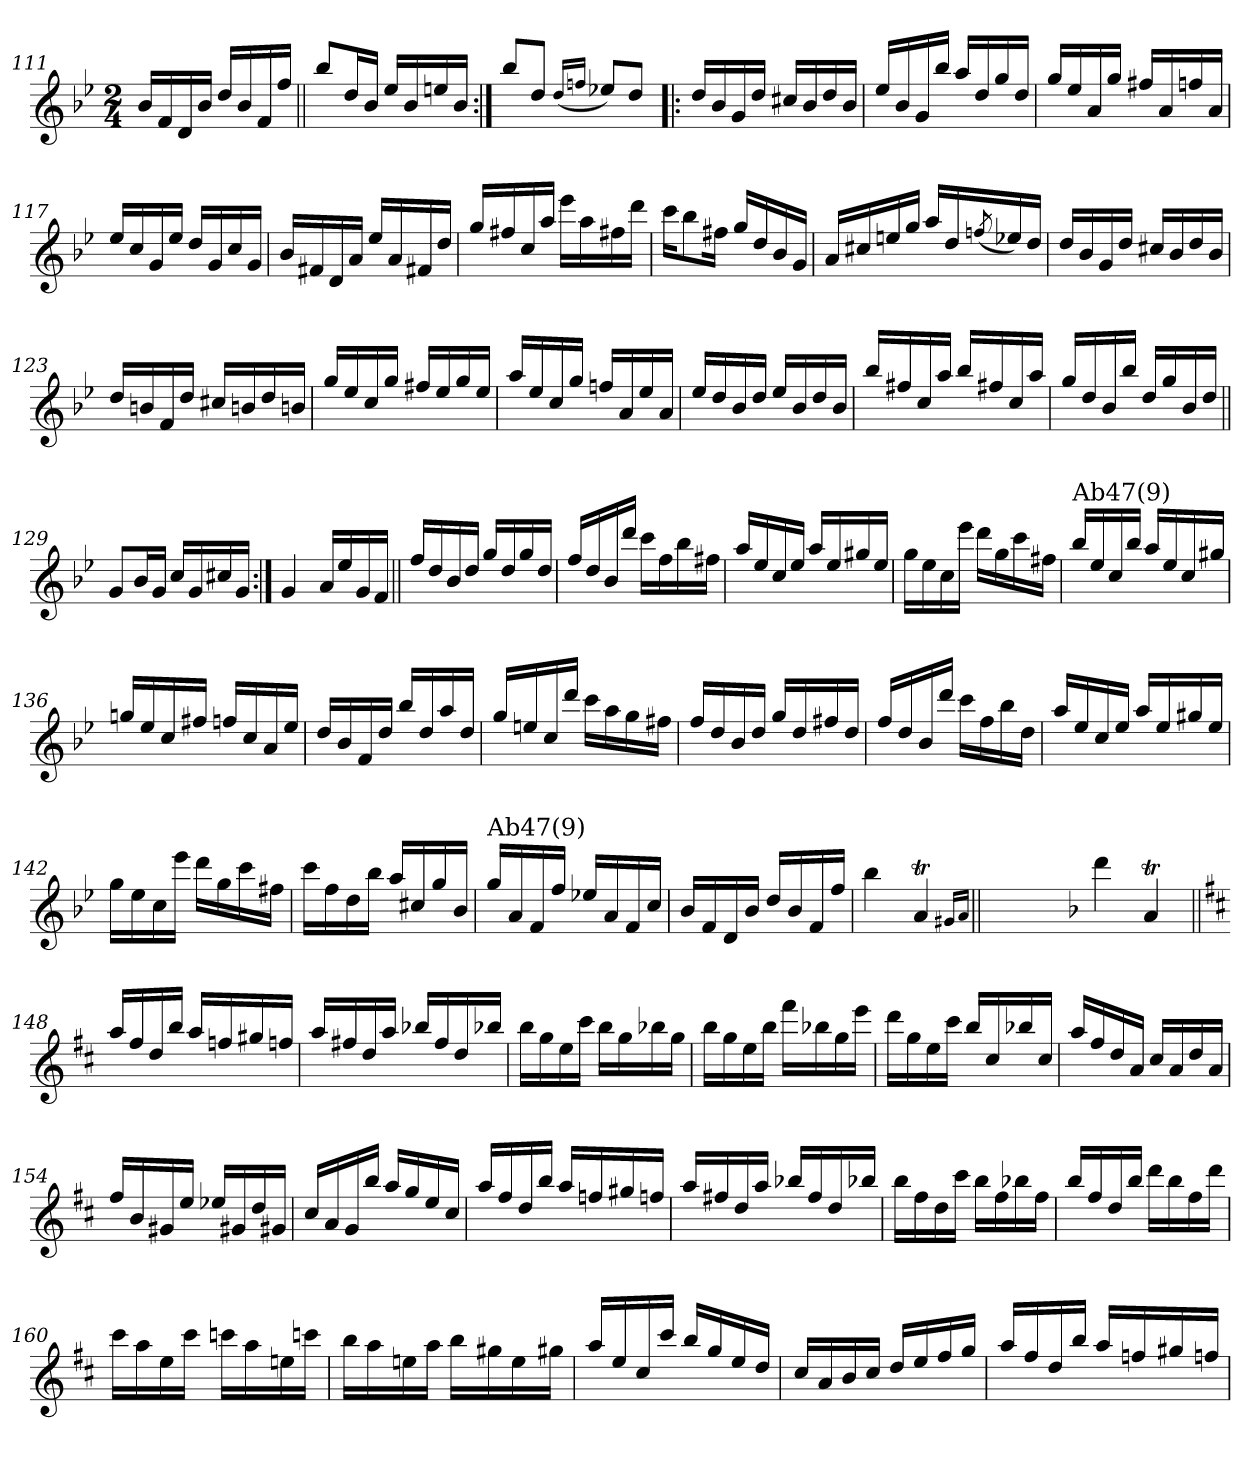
**kern
*part1
*staff1
*clefG2
*k[b-e-]
*B-:
*M2/4
=111
16b-/LL
16f/
16d/
16b-/JJ
16dd/LL
16b-/
16f/
16ff/JJ
!!LO:LB:g=z
=112||
8bb-/L
16dd/L
16b-/JJ
16ee-/LL
16b-/
16een/
16b-/JJ
=113:|!
8bb-/L
8dd/J
(<16qdd/LL
16qffn/JJ
8ee-X/L)
8dd/J
=114!|:
16dd/LL
16b-/
16g/
16dd/JJ
16cc#X/LL
16b-/
16dd/
16b-/JJ
=115
16ee-/LL
16b-/
16g/
16bb-/JJ
16aa/LL
16dd/
16gg/
16dd/JJ
=116
16gg/LL
16ee-/
16a/
16gg/JJ
16ff#X/LL
16a/
16ffn/
16a/JJ
!!LO:PB:g=z
=117
16ee-/LL
16cc/
16g/
16ee-/JJ
16dd/LL
16g/
16cc/
16g/JJ
=118
16b-/LL
16f#X/
16d/
16a/JJ
16ee-/LL
16a/
16f#X/
16dd/JJ
=119
16gg/LL
16ff#X/
16cc/
16aa/JJ
16eee-\LL
16aa\
16ff#X\
16ddd\JJ
=120
16ccc\KL
8bb-\
16ff#X\Jk
16gg/LL
16dd/
16b-/
16g/JJ
=121
16a/LL
16cc#X/
16een/
16gg/JJ
16aa/LL
16dd/
(<8qffn/
16ee-X/)
16dd/JJ
!!LO:LB:g=z
=122
16dd/LL
16b-/
16g/
16dd/JJ
16cc#X/LL
16b-/
16dd/
16b-/JJ
=123
16dd/LL
16bn/
16f/
16dd/JJ
16cc#X/LL
16bn/
16dd/
16bn/JJ
=124
16gg/LL
16ee-/
16cc/
16gg/JJ
16ff#X/LL
16ee-/
16gg/
16ee-/JJ
=125
16aa/LL
16ee-/
16cc/
16gg/JJ
16ffn/LL
16a/
16ee-/
16a/JJ
=126
16ee-/LL
16dd/
16b-/
16dd/JJ
16ee-/LL
16b-/
16dd/
16b-/JJ
!!LO:LB:g=z
=127
16bb-/LL
16ff#X/
16cc/
16aa/JJ
16bb-/LL
16ff#X/
16cc/
16aa/JJ
=128
16gg/LL
16dd/
16b-/
16bb-/JJ
16dd/LL
16gg/
16b-/
16dd/JJ
=129||
8g/L
16b-/L
16g/JJ
16cc/LL
16g/
16cc#X/
16g/JJ
=130:|!
4g/
16a/LL
16ee-/
16g/
16f/JJ
=131||
16ff/LL
16dd/
16b-/
16dd/JJ
16gg/LL
16dd/
16gg/
16dd/JJ
!!LO:LB:g=z
=132
16ff/LL
16dd/
16b-/
16ddd/JJ
16ccc\LL
16ff\
16bb-\
16ff#X\JJ
=133
16aa/LL
16ee-/
16cc/
16ee-/JJ
16aa/LL
16ee-/
16gg#X/
16ee-/JJ
=134
16gg\LL
16ee-\
16cc\
16eee-\JJ
16ddd\LL
16gg\
16ccc\
16ff#X\JJ
=135
!LO:TX:a:t=Ab47(9)
16bb-/LL
16ee-/
16cc/
16bb-/JJ
16aa/LL
16ee-/
16cc/
16gg#X/JJ
=136
16ggn/LL
16ee-/
16cc/
16ff#X/JJ
16ffn/LL
16cc/
16a/
16ee-/JJ
!!LO:LB:g=z
=137
16dd/LL
16b-/
16f/
16dd/JJ
16bb-/LL
16dd/
16aa/
16dd/JJ
=138
16gg/LL
16een/
16cc/
16ddd/JJ
16ccc\LL
16aa\
16gg\
16ff#X\JJ
=139
16ff/LL
16dd/
16b-/
16dd/JJ
16gg/LL
16dd/
16ff#X/
16dd/JJ
=140
16ff/LL
16dd/
16b-/
16ddd/JJ
16ccc\LL
16ff\
16bb-\
16dd\JJ
=141
16aa/LL
16ee-/
16cc/
16ee-/JJ
16aa/LL
16ee-/
16gg#X/
16ee-/JJ
!!LO:LB:g=z
=142
16gg\LL
16ee-\
16cc\
16eee-\JJ
16ddd\LL
16gg\
16ccc\
16ff#X\JJ
=143
16ccc\LL
16ff\
16dd\
16bb-\JJ
16aa/LL
16cc#X/
16gg/
16b-/JJ
=144
!LO:TX:a:t=Ab47(9)
16gg/LL
16a/
16f/
16ff/JJ
16ee-X/LL
16a/
16f/
16cc/JJ
=145
16b-/LL
16f/
16d/
16b-/JJ
16dd/LL
16b-/
16f/
16ff/JJ
=146
4bb-\
4at/
16qg#X/LL
16qaTTT/JJ
=146X1461||
2ryy
!!LO:LB:g=z
=147-
*k[b-]
*F:
4ddd\
4at/
=148||
*k[f#c#]
*D:
16aa/LL
16ff#/
16dd/
16bb/JJ
16aa/LL
16ffn/
16gg#X/
16ffn/JJ
=149
16aa/LL
16ff#X/
16dd/
16aa/JJ
16bb-X/LL
16ff#/
16dd/
16bb-X/JJ
=150
16bb\LL
16gg\
16ee\
16ccc#\JJ
16bb\LL
16gg\
16bb-X\
16gg\JJ
=151
16bb\LL
16gg\
16ee\
16bb\JJ
16fff#\LL
16bb-X\
16gg\
16eee\JJ
!!LO:LB:g=z
=152
16ddd\LL
16gg\
16ee\
16ccc#\JJ
16bb/LL
16cc#/
16bb-X/
16cc#/JJ
=153
16aa/LL
16ff#/
16dd/
16a/JJ
16cc#/LL
16a/
16dd/
16a/JJ
=154
16ff#/LL
16b/
16g#X/
16ee/JJ
16ee-X/LL
16g#X/
16dd/
16g#X/JJ
=155
16cc#/LL
16a/
16g/
16bb/JJ
16aa/LL
16gg/
16ee/
16cc#/JJ
=156
16aa/LL
16ff#/
16dd/
16bb/JJ
16aa/LL
16ffn/
16gg#X/
16ffn/JJ
!!LO:LB:g=z
=157
16aa/LL
16ff#X/
16dd/
16aa/JJ
16bb-X/LL
16ff#/
16dd/
16bb-X/JJ
=158
16bb\LL
16ff#\
16dd\
16ccc#\JJ
16bb\LL
16ff#\
16bb-X\
16ff#\JJ
=159
16bb/LL
16ff#/
16dd/
16bb/JJ
16ddd\LL
16bb\
16ff#\
16ddd\JJ
=160
16ccc#\LL
16aa\
16ee\
16ccc#\JJ
16cccn\LL
16aa\
16een\
16cccn\JJ
=161
16bb\LL
16aa\
16een\
16aa\JJ
16bb\LL
16gg#X\
16ee\
16gg#X\JJ
!!LO:LB:g=z
=162
16aa/LL
16ee/
16cc#/
16ccc#/JJ
16bb/LL
16gg/
16ee/
16dd/JJ
=163
16cc#/LL
16a/
16b/
16cc#/JJ
16dd/LL
16ee/
16ff#/
16gg/JJ
=164
16aa/LL
16ff#/
16dd/
16bb/JJ
16aa/LL
16ffn/
16gg#X/
16ffn/JJ
=
*-
